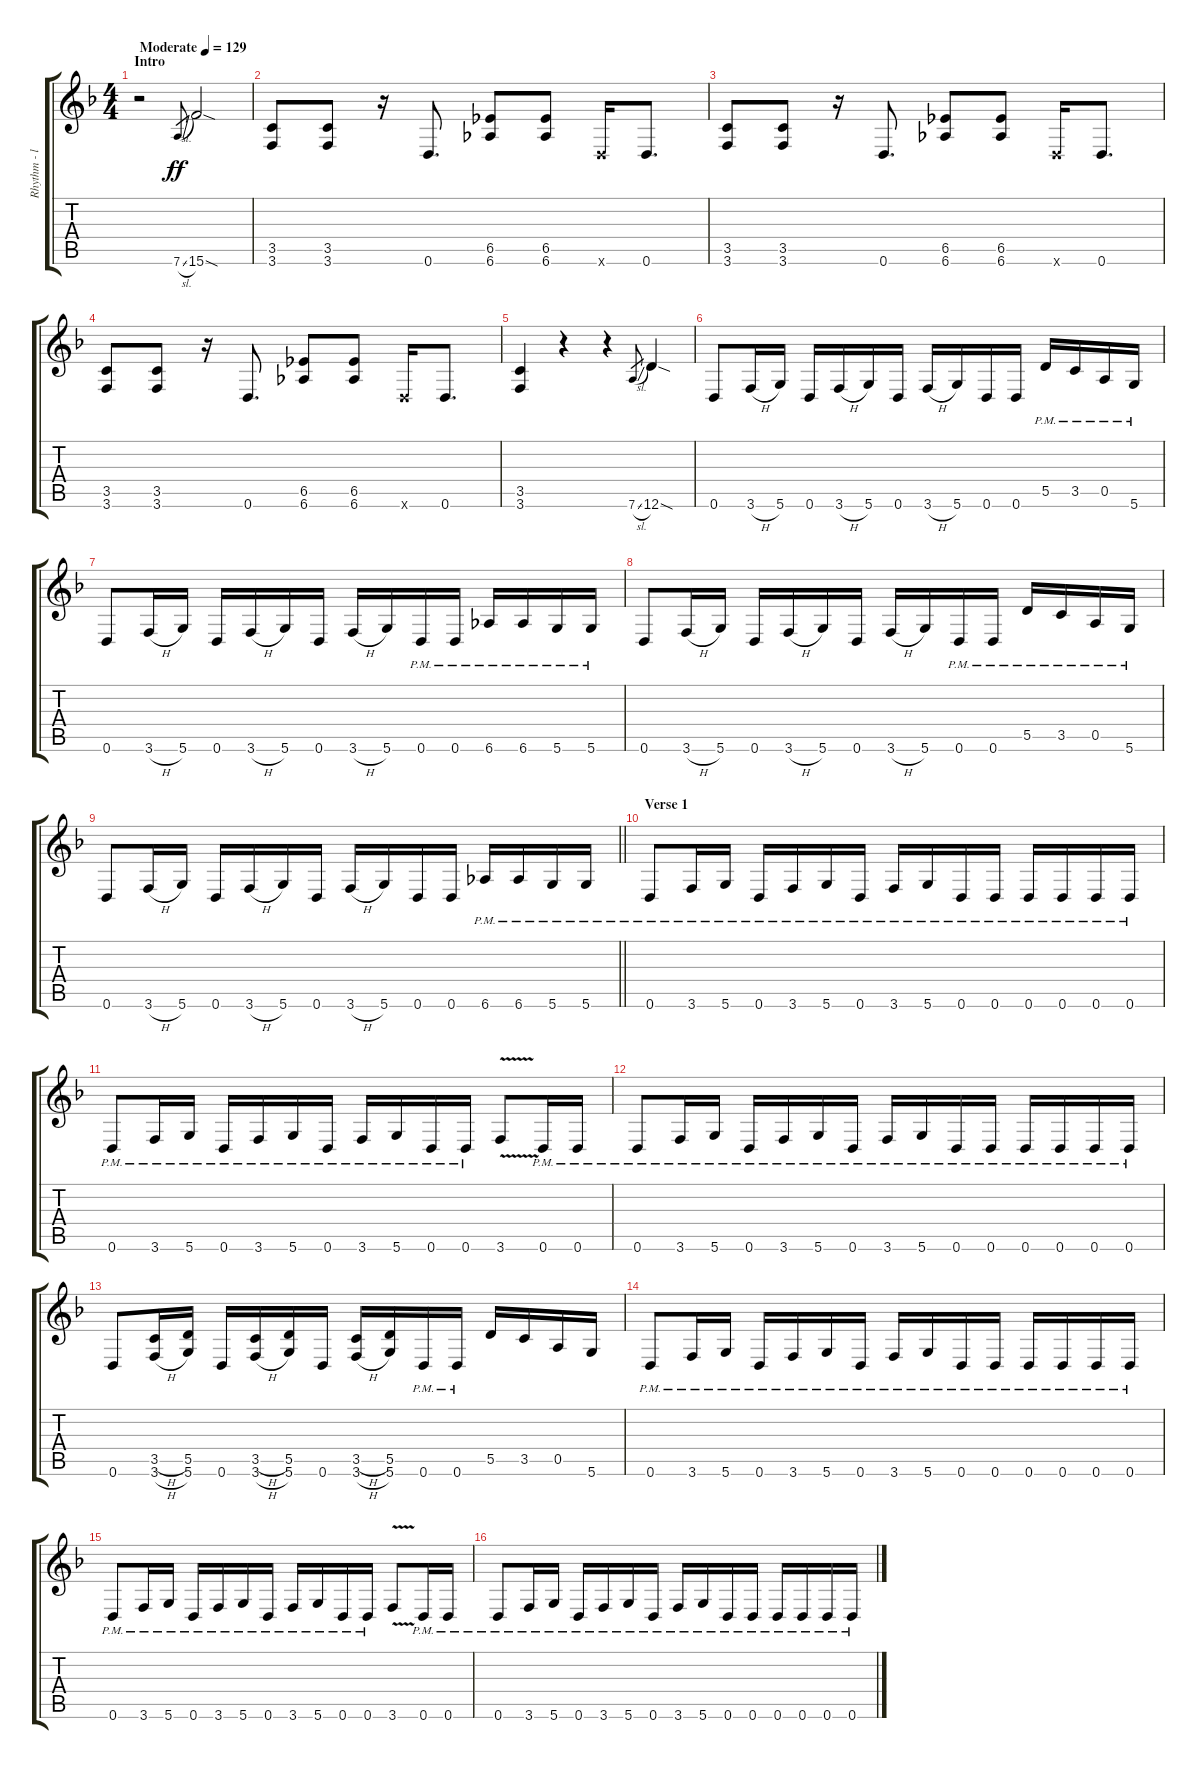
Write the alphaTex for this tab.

\track ("Rhythm - left" "Rhythm - l") {instrument distortionguitar}
\staff {score tabs}
\tuning (E4 B3 G3 D3 A2 D2) {hide}
\ts (4 4)
\section ("" "Intro")
\tempo (129 "Moderate")
\clef g2
\ks dminor
r.2{dy ff instrument distortionguitar} 7.6{sl}.8{gr} 15.6{sod}.2 |
(3.5 3.6).8 (3.5 3.6).8 r.16 0.6.8{d} (6.5 6.6).8 (6.5 6.6).8 0.6{x}.16 0.6.8{d} |
(3.5 3.6).8 (3.5 3.6).8 r.16 0.6.8{d} (6.5 6.6).8 (6.5 6.6).8 0.6{x}.16 0.6.8{d} |
(3.5 3.6).8 (3.5 3.6).8 r.16 0.6.8{d} (6.5 6.6).8 (6.5 6.6).8 0.6{x}.16 0.6.8{d} |
(3.5 3.6).4 r.4 r.4 7.6{sl}.8{gr} 12.6{sod}.4 |
0.6.8 3.6{h}.16 5.6.16 0.6.16 3.6{h}.16 5.6.16 0.6.16 3.6{h}.16 5.6.16 0.6.16 0.6.16 5.5{pm}.16 3.5{pm}.16 0.5{pm}.16 5.6{pm}.16 |
0.6.8 3.6{h}.16 5.6.16 0.6.16 3.6{h}.16 5.6.16 0.6.16 3.6{h}.16 5.6.16 0.6{pm}.16 0.6{pm}.16 6.6{pm}.16 6.6{pm}.16 5.6{pm}.16 5.6{pm}.16 |
0.6.8 3.6{h}.16 5.6.16 0.6.16 3.6{h}.16 5.6.16 0.6.16 3.6{h}.16 5.6.16 0.6{pm}.16 0.6{pm}.16 5.5{pm}.16 3.5{pm}.16 0.5{pm}.16 5.6{pm}.16 |
\barLineRight lightlight
0.6.8 3.6{h}.16 5.6.16 0.6.16 3.6{h}.16 5.6.16 0.6.16 3.6{h}.16 5.6.16 0.6.16 0.6.16 6.6{pm}.16 6.6{pm}.16 5.6{pm}.16 5.6{pm}.16 |
\section ("" "Verse 1")
0.6{pm}.8 3.6{pm}.16 5.6{pm}.16 0.6{pm}.16 3.6{pm}.16 5.6{pm}.16 0.6{pm}.16 3.6{pm}.16 5.6{pm}.16 0.6{pm}.16 0.6{pm}.16 0.6{pm}.16 0.6{pm}.16 0.6{pm}.16 0.6{pm}.16 |
0.6{pm}.8 3.6{pm}.16 5.6{pm}.16 0.6{pm}.16 3.6{pm}.16 5.6{pm}.16 0.6{pm}.16 3.6{pm}.16 5.6{pm}.16 0.6{pm}.16 0.6{pm}.16 3.6{v}.8 0.6{pm}.16 0.6{pm}.16 |
0.6{pm}.8 3.6{pm}.16 5.6{pm}.16 0.6{pm}.16 3.6{pm}.16 5.6{pm}.16 0.6{pm}.16 3.6{pm}.16 5.6{pm}.16 0.6{pm}.16 0.6{pm}.16 0.6{pm}.16 0.6{pm}.16 0.6{pm}.16 0.6{pm}.16 |
0.6.8 (3.5{h} 3.6{h}).16 (5.5 5.6).16 0.6.16 (3.5{h} 3.6{h}).16 (5.5 5.6).16 0.6.16 (3.5{h} 3.6{h}).16 (5.5 5.6).16 0.6{pm}.16 0.6{pm}.16 5.5.16 3.5.16 0.5.16 5.6.16 |
0.6{pm}.8 3.6{pm}.16 5.6{pm}.16 0.6{pm}.16 3.6{pm}.16 5.6{pm}.16 0.6{pm}.16 3.6{pm}.16 5.6{pm}.16 0.6{pm}.16 0.6{pm}.16 0.6{pm}.16 0.6{pm}.16 0.6{pm}.16 0.6{pm}.16 |
0.6{pm}.8 3.6{pm}.16 5.6{pm}.16 0.6{pm}.16 3.6{pm}.16 5.6{pm}.16 0.6{pm}.16 3.6{pm}.16 5.6{pm}.16 0.6{pm}.16 0.6{pm}.16 3.6{v}.8 0.6{pm}.16 0.6{pm}.16 |
0.6{pm}.8 3.6{pm}.16 5.6{pm}.16 0.6{pm}.16 3.6{pm}.16 5.6{pm}.16 0.6{pm}.16 3.6{pm}.16 5.6{pm}.16 0.6{pm}.16 0.6{pm}.16 0.6{pm}.16 0.6{pm}.16 0.6{pm}.16 0.6{pm}.16
